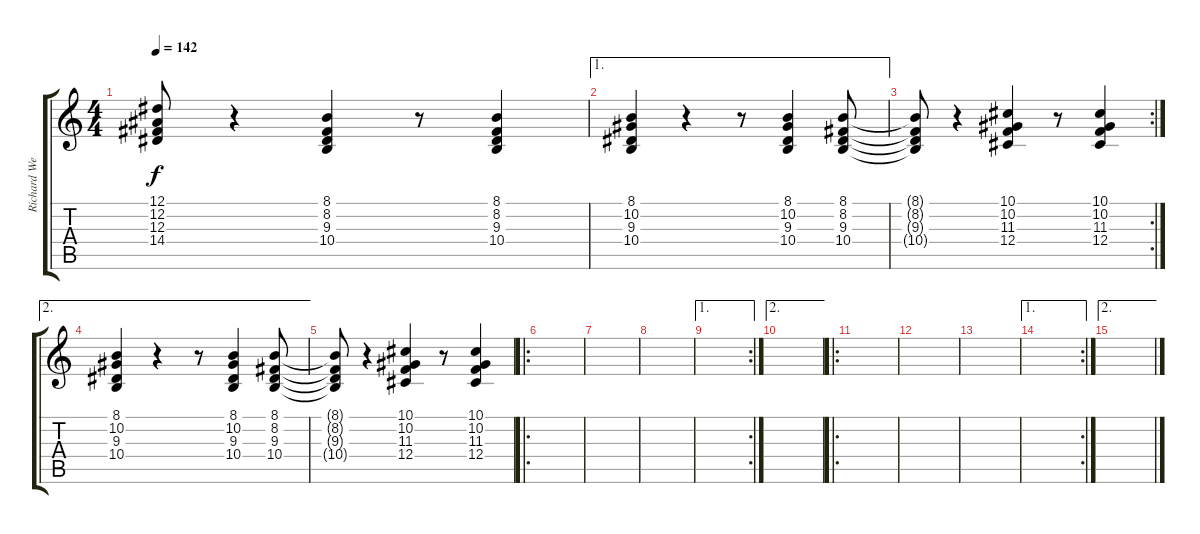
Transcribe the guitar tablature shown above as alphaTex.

\track ("Richard West 1" "Richard We") {instrument stringensemble1}
\staff {score tabs}
\tuning (Eb4 Bb3 Gb3 Db3 Ab2 Eb2) {hide}
\ts (4 4)
\tempo 142
\clef g2
\ks c
(12.1{t} 12.2{t} 12.3{t} 14.4{t}).8{dy f} r.4 (8.1 8.2 9.3 10.4).4 r.8 (8.1 8.2 9.3 10.4).4 |
\ae 1
(8.1 10.2 9.3 10.4).4 r.4 r.8 (8.1 10.2 9.3 10.4).4 (8.1 8.2 9.3 10.4).8 |
\rc 2
(8.1{t} 8.2{t} 9.3{t} 10.4{t}).8 r.4 (10.1 10.2 11.3 12.4).4 r.8 (10.1 10.2 11.3 12.4).4 |
\ae 2
(8.1 10.2 9.3 10.4).4 r.4 r.8 (8.1 10.2 9.3 10.4).4 (8.1 8.2 9.3 10.4).8 |
(8.1{t} 8.2{t} 9.3{t} 10.4{t}).8 r.4 (10.1 10.2 11.3 12.4).4 r.8 (10.1 10.2 11.3 12.4).4 |
\ro
|
|
|
\ae 1
\rc 2
|
\ae 2
|
\ro
|
|
|
\ae 1
\rc 2
|
\ae 2
